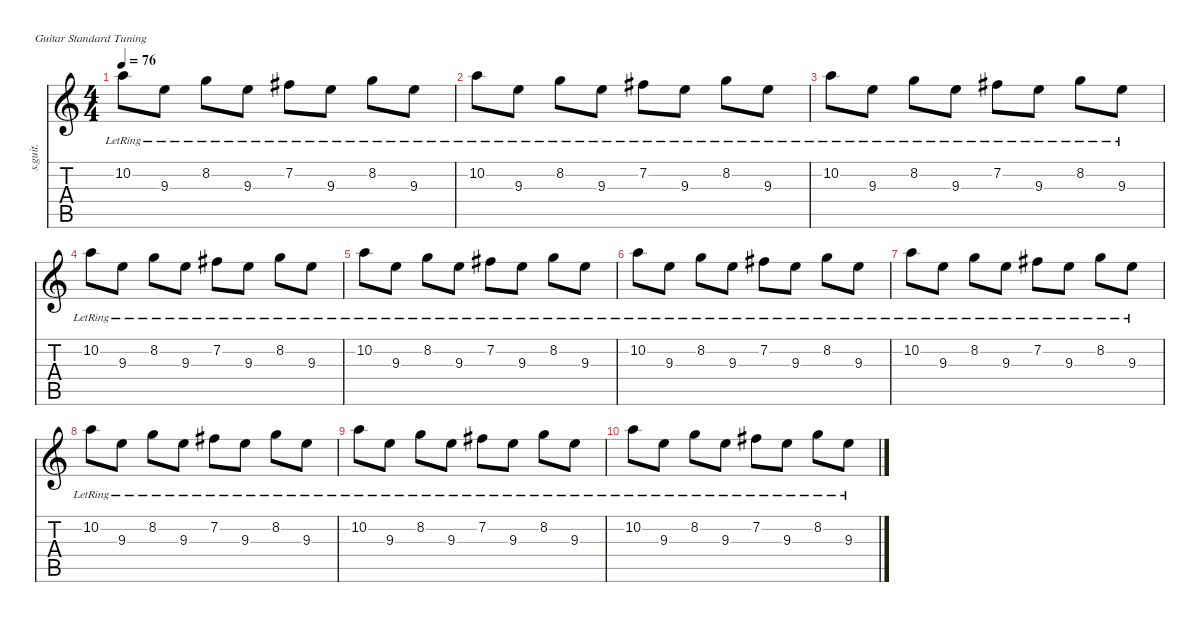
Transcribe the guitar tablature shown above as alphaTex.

\defaultSystemsLayout 4
\hideDynamics
\bracketExtendMode nobrackets
\otherSystemsTrackNameOrientation horizontal
\track ("右上和音" "s.guit.") {instrument acousticguitarsteel}
\staff {score tabs}
\tuning (E4 B3 G3 D3 A2 E2)
\ts (4 4)
\tempo 76
\clef g2
\ks c
10.2{lr}.8{dy mf} 9.3{lr}.8{dy mp} 8.2{lr}.8{dy mf} 9.3{lr}.8{dy mp} 7.2{lr}.8{dy mf} 9.3{lr}.8{dy mp} 8.2{lr}.8{dy mf} 9.3{lr}.8{dy mp} |
10.2{lr}.8{dy mf} 9.3{lr}.8{dy mp} 8.2{lr}.8{dy mf} 9.3{lr}.8{dy mp} 7.2{lr}.8{dy mf} 9.3{lr}.8{dy mp} 8.2{lr}.8{dy mf} 9.3{lr}.8{dy mp} |
10.2{lr}.8{dy mf} 9.3{lr}.8{dy mp} 8.2{lr}.8{dy mf} 9.3{lr}.8{dy mp} 7.2{lr}.8{dy mf} 9.3{lr}.8{dy mp} 8.2{lr}.8{dy mf} 9.3{lr}.8{dy mp} |
10.2{lr}.8{dy mf} 9.3{lr}.8{dy mp} 8.2{lr}.8{dy mf} 9.3{lr}.8{dy mp} 7.2{lr}.8{dy mf} 9.3{lr}.8{dy mp} 8.2{lr}.8{dy mf} 9.3{lr}.8{dy mp} |
10.2{lr}.8{dy mf} 9.3{lr}.8{dy mp} 8.2{lr}.8{dy mf} 9.3{lr}.8{dy mp} 7.2{lr}.8{dy mf} 9.3{lr}.8{dy mp} 8.2{lr}.8{dy mf} 9.3{lr}.8{dy mp} |
10.2{lr}.8{dy mf} 9.3{lr}.8{dy mp} 8.2{lr}.8{dy mf} 9.3{lr}.8{dy mp} 7.2{lr}.8{dy mf} 9.3{lr}.8{dy mp} 8.2{lr}.8{dy mf} 9.3{lr}.8{dy mp} |
10.2{lr}.8{dy mf} 9.3{lr}.8{dy mp} 8.2{lr}.8{dy mf} 9.3{lr}.8{dy mp} 7.2{lr}.8{dy mf} 9.3{lr}.8{dy mp} 8.2{lr}.8{dy mf} 9.3{lr}.8{dy mp} |
10.2{lr}.8{dy mf} 9.3{lr}.8{dy mp} 8.2{lr}.8{dy mf} 9.3{lr}.8{dy mp} 7.2{lr}.8{dy mf} 9.3{lr}.8{dy mp} 8.2{lr}.8{dy mf} 9.3{lr}.8{dy mp} |
10.2{lr}.8{dy mf} 9.3{lr}.8{dy mp} 8.2{lr}.8{dy mf} 9.3{lr}.8{dy mp} 7.2{lr}.8{dy mf} 9.3{lr}.8{dy mp} 8.2{lr}.8{dy mf} 9.3{lr}.8{dy mp} |
10.2{lr}.8{dy mf} 9.3{lr}.8{dy mp} 8.2{lr}.8{dy mf} 9.3{lr}.8{dy mp} 7.2{lr}.8{dy mf} 9.3{lr}.8{dy mp} 8.2{lr}.8{dy mf} 9.3{lr}.8{dy mp}
